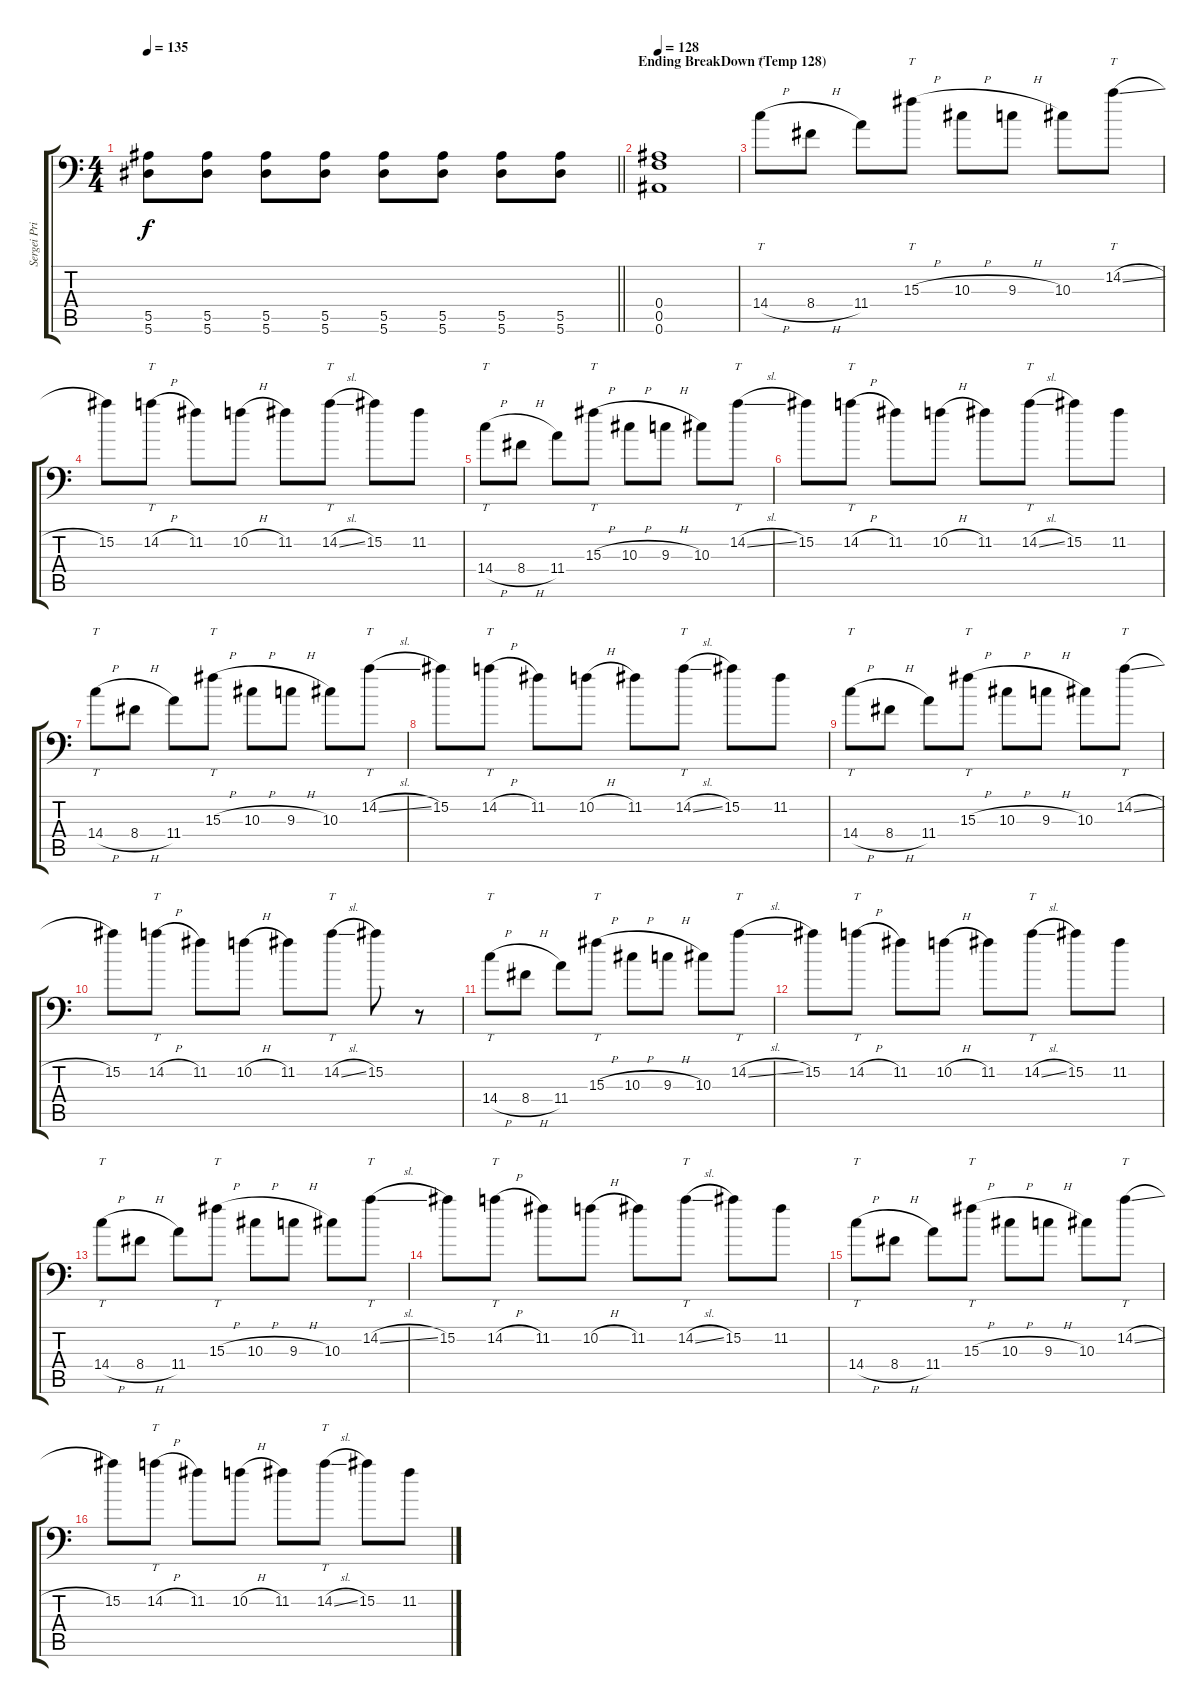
\track ("Sergei Primal" "Sergei Pri") {instrument distortionguitar}
\staff {score tabs}
\tuning (C4 G3 Eb3 Bb2 F2 Bb1) {hide}
\ts (4 4)
\tempo 135
\clef f4
\barLineRight lightlight
\ks c
(5.5 5.6).8{dy f} (5.5 5.6).8 (5.5 5.6).8 (5.5 5.6).8 (5.5 5.6).8 (5.5 5.6).8 (5.5 5.6).8 (5.5 5.6).8 |
\section ("" "Ending BreakDown (Temp 128)")
\tempo 128
(0.4 0.5 0.6).1 |
14.4{h}.8{tt} 8.4{h}.8 11.4.8 15.3{h}.8{tt} 10.3{h}.8 9.3{h}.8 10.3.8 14.2{sl}.8{tt} |
15.2.8 14.2{h}.8{tt} 11.2.8 10.2{h}.8 11.2.8 14.2{sl}.8{tt} 15.2.8 11.2.8 |
14.4{h}.8{tt} 8.4{h}.8 11.4.8 15.3{h}.8{tt} 10.3{h}.8 9.3{h}.8 10.3.8 14.2{sl}.8{tt} |
15.2.8 14.2{h}.8{tt} 11.2.8 10.2{h}.8 11.2.8 14.2{sl}.8{tt} 15.2.8 11.2.8 |
14.4{h}.8{tt} 8.4{h}.8 11.4.8 15.3{h}.8{tt} 10.3{h}.8 9.3{h}.8 10.3.8 14.2{sl}.8{tt} |
15.2.8 14.2{h}.8{tt} 11.2.8 10.2{h}.8 11.2.8 14.2{sl}.8{tt} 15.2.8 11.2.8 |
14.4{h}.8{tt} 8.4{h}.8 11.4.8 15.3{h}.8{tt} 10.3{h}.8 9.3{h}.8 10.3.8 14.2{sl}.8{tt} |
15.2.8 14.2{h}.8{tt} 11.2.8 10.2{h}.8 11.2.8 14.2{sl}.8{tt} 15.2.8 r.8 |
14.4{h}.8{tt} 8.4{h}.8 11.4.8 15.3{h}.8{tt} 10.3{h}.8 9.3{h}.8 10.3.8 14.2{sl}.8{tt} |
15.2.8 14.2{h}.8{tt} 11.2.8 10.2{h}.8 11.2.8 14.2{sl}.8{tt} 15.2.8 11.2.8 |
14.4{h}.8{tt} 8.4{h}.8 11.4.8 15.3{h}.8{tt} 10.3{h}.8 9.3{h}.8 10.3.8 14.2{sl}.8{tt} |
15.2.8 14.2{h}.8{tt} 11.2.8 10.2{h}.8 11.2.8 14.2{sl}.8{tt} 15.2.8 11.2.8 |
14.4{h}.8{tt} 8.4{h}.8 11.4.8 15.3{h}.8{tt} 10.3{h}.8 9.3{h}.8 10.3.8 14.2{sl}.8{tt} |
15.2.8 14.2{h}.8{tt} 11.2.8 10.2{h}.8 11.2.8 14.2{sl}.8{tt} 15.2.8 11.2.8
